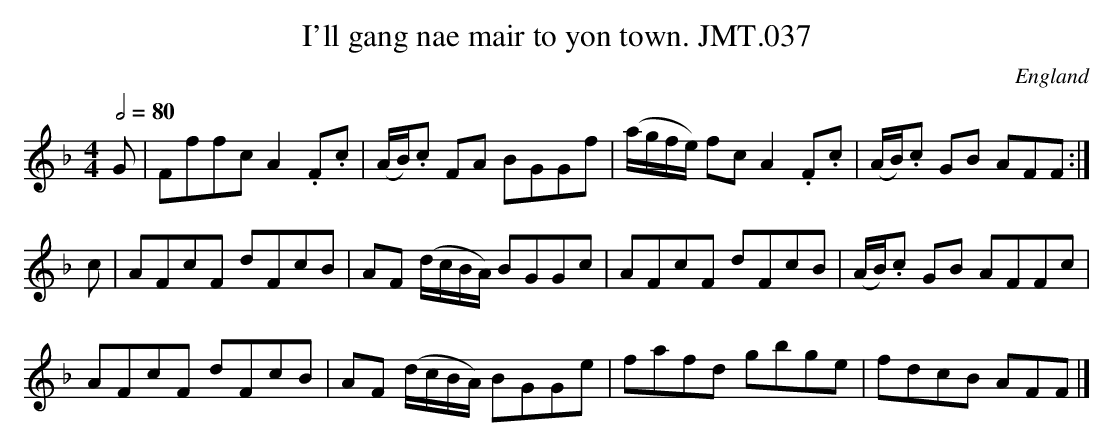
X:1
T:I'll gang nae mair to yon town. JMT.037
M:4/4
L:1/8
Q:1/2=80
O:England
K:F major
G|Fffc A2.F.c|(A/B/).c FA BGGf|  (a/g/f/e/) fc A2 .F.c| \
(A/B/).c GB AFF:|!
c| AFcF dFcB| AF (d/c/B/A/) BGGc| AFcF dFcB|(A/B/).c GB AFFc|!
AFcF dFcB| AF (d/c/B/A/) BGGe| fafd gbge| fdcB AFF|]
